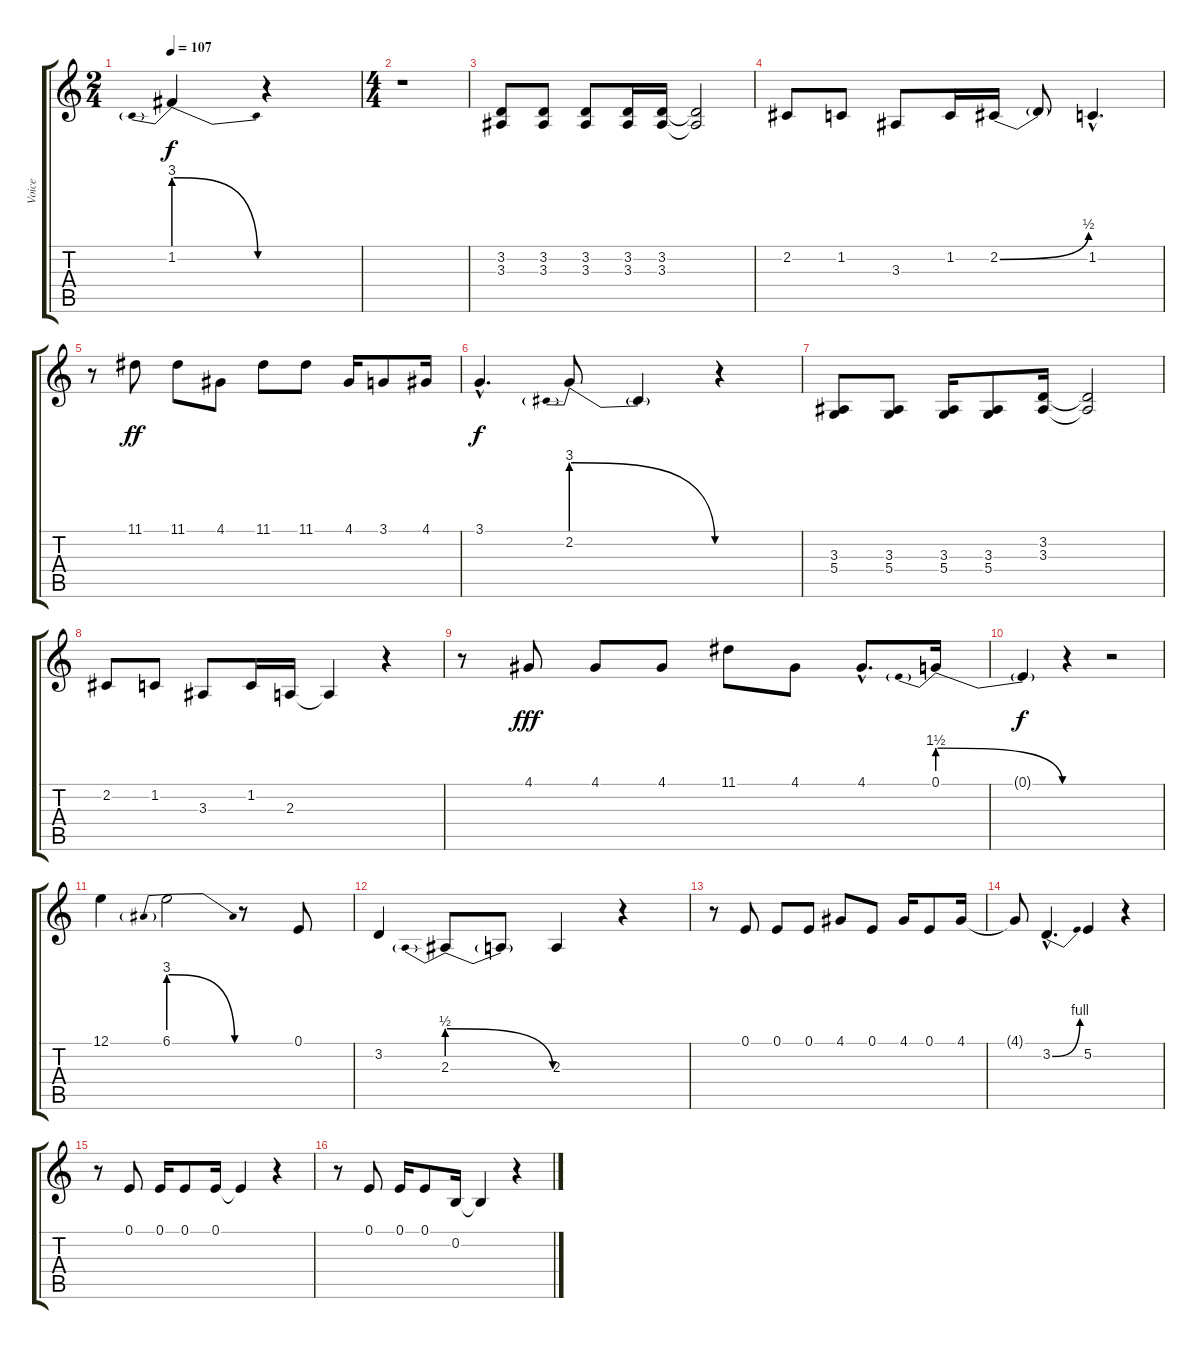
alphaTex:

\track ("Voice" "Voice") {instrument baritonesax}
\staff {score tabs}
\tuning (E4 B3 G3 D3 A2 E2) {hide}
\ts (2 4)
\tempo 107
\clef g2
\ks c
1.2{be (prebendrelease 0 12 60 0)}.4{dy f} r.4 |
\ts (4 4)
r.1 |
(3.2 3.3).8 (3.2 3.3).8 (3.2 3.3).8 (3.2 3.3).16 (3.2 3.3).16 (3.2{t} 3.3{t}).2 |
2.2.8 1.2.8 3.3.8 1.2.16 2.2{be (bend 0 0 60 2)}.16 2.2{t}.8 1.2{hac}.4{d} |
r.8 11.1.8{dy ff} 11.1.8 4.1.8 11.1.8 11.1.8 4.1.16 3.1.8 4.1.16 |
3.1{hac}.4{d dy f} 2.2{be (prebendrelease 0 12 60 0)}.8 2.2{t}.4 r.4 |
(3.3 5.4).8 (3.3 5.4).8 (3.3 5.4).16 (3.3 5.4).8 (3.2 3.3).16 (3.2{t} 3.3{t}).2 |
2.2.8 1.2.8 3.3.8 1.2.16 2.3.16 2.3{t}.4 r.4 |
r.8 4.1.8{dy fff} 4.1.8 4.1.8 11.1.8 4.1.8 4.1{hac}.8{d} 0.1{be (prebendrelease 0 6 60 0)}.16 |
0.1{t}.4{dy f} r.4 r.2 |
12.1.4 6.1{be (prebendrelease 0 12 60 0)}.2 r.8 0.1.8 |
3.2.4 2.3{be (prebendrelease 0 2 60 0)}.8 2.3{t}.8 2.3.4 r.4 |
r.8 0.1.8 0.1.8 0.1.8 4.1.8 0.1.8 4.1.16 0.1.8 4.1.16 |
4.1{t}.8 3.2{be (bend 0 0 60 4) hac}.4{d} 5.2.4 r.4 |
r.8 0.1.8 0.1.16 0.1.8 0.1.16 0.1{t}.4 r.4 |
r.8 0.1.8 0.1.16 0.1.8 0.2.16 0.2{t}.4 r.4
